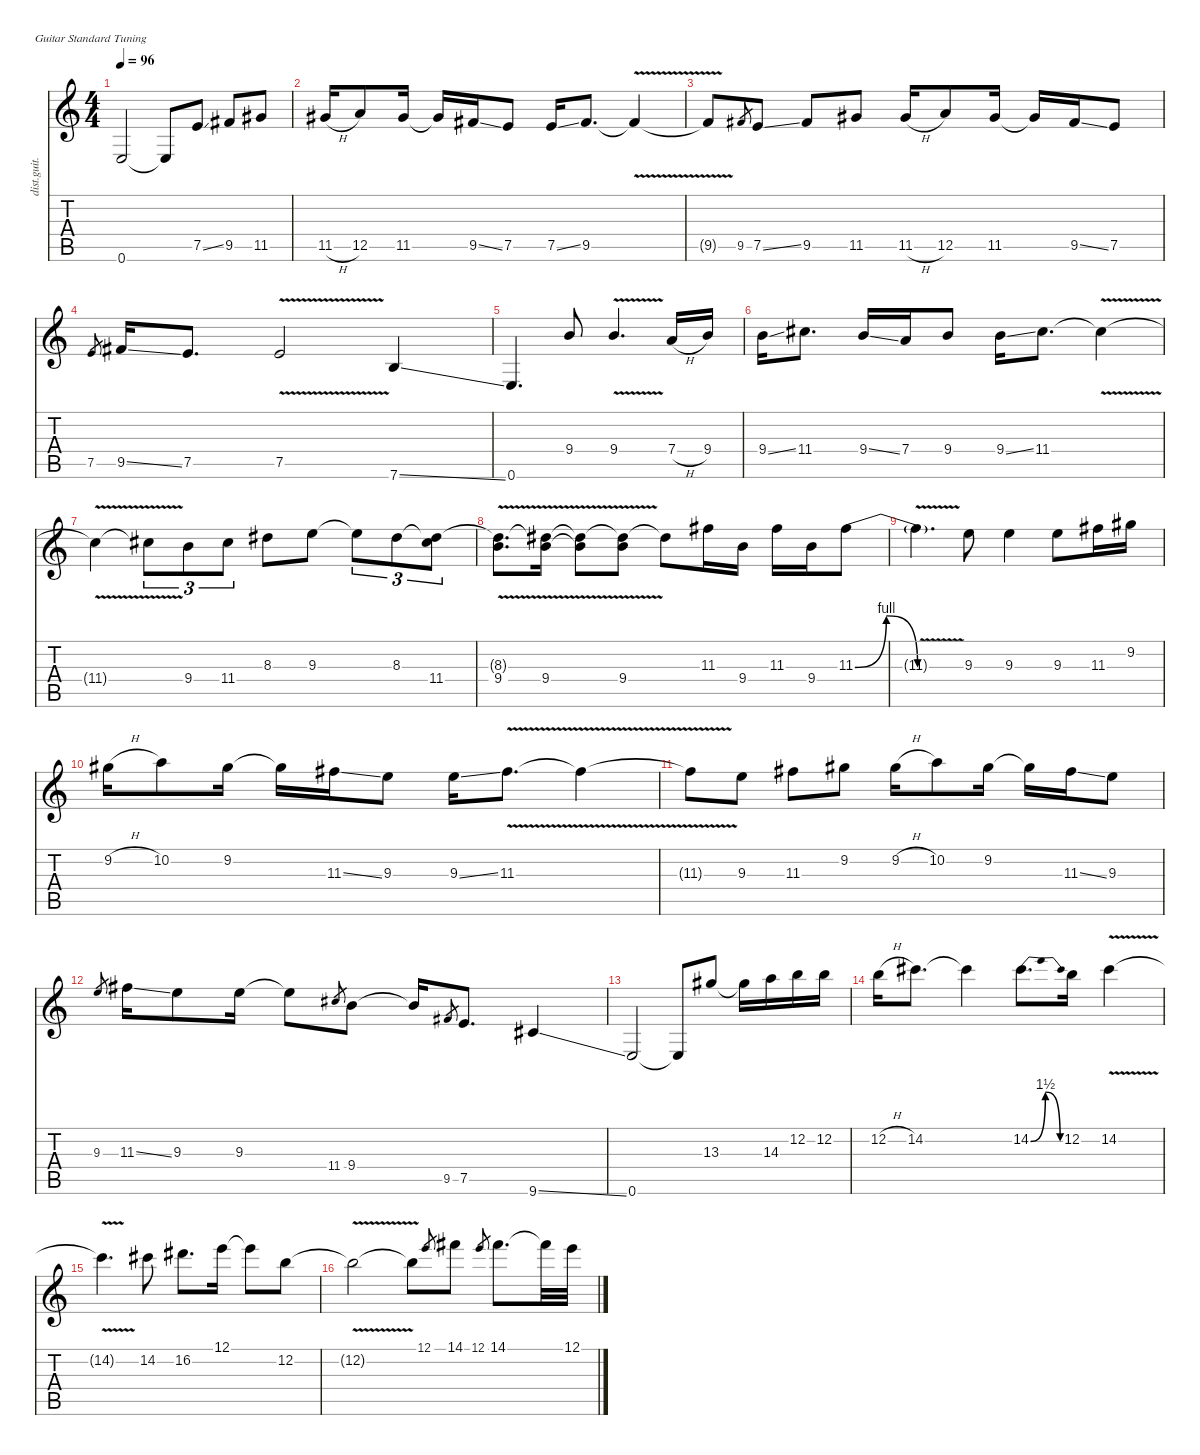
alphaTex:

\defaultSystemsLayout 4
\hideDynamics
\bracketExtendMode nobrackets
\otherSystemsTrackNameOrientation horizontal
\track ("Guitar 4" "dist.guit.") {instrument distortionguitar}
\staff {score tabs}
\tuning (E4 B3 G3 D3 A2 E2)
\ts (4 4)
\tempo 96
\clef g2
\ks c
0.6.2{dy f beam Up} 0.6{t}.8{beam Up} 7.5{ss}.8{beam Up} 9.5{acc #}.8{beam Up} 11.5{acc #}.8{beam Up} |
11.5{h acc #}.16{beam Up} 12.5.8{beam Up} 11.5{acc #}.16{beam Up} 11.5{t acc #}.16{beam Up} 9.5{ss acc #}.16{beam Up} 7.5.8{beam Up} 7.5{ss}.16{beam Up} 9.5{acc #}.8{d beam Up} 9.5{v t acc #}.4{beam Up} |
9.5{v t acc #}.8{beam Up} 9.5{acc #}.8{gr dy mf beam Up} 7.5{ss}.8{dy f beam Up} 9.5{acc #}.8{beam Up} 11.5{acc #}.8{beam Up} 11.5{h acc #}.16{beam Up} 12.5.8{beam Up} 11.5{acc #}.16{beam Up} 11.5{t acc #}.16{beam Up} 9.5{ss acc #}.16{beam Up} 7.5.8{beam Up} |
7.5.8{gr dy mf beam Up} 9.5{ss acc #}.16{dy f beam Up} 7.5.8{d beam Up} 7.5{v}.2{beam Up} 7.6{ss}.4{beam Up} |
0.6.4{d beam Up} 9.4.8{beam Up} 9.4{v}.4{d beam Up} 7.4{h}.16{beam Up} 9.4.16{beam Up} |
9.4{ss}.16{beam Down} 11.4{acc #}.8{d beam Down} 9.4{ss}.16{beam Up} 7.4.16{beam Up} 9.4.8{beam Up} 9.4{ss}.16{beam Down} 11.4{acc #}.8{d beam Down} 11.4{v t acc #}.4{beam Down} |
11.4{v t acc #}.4{beam Down} 11.4{v t acc #}.8{tu (3 2) beam Down} 9.4.8{tu (3 2) beam Down} 11.4{acc #}.8{tu (3 2) beam Down} 8.3{acc #}.8{beam Down} 9.3.8{beam Down} 9.3{t}.8{tu (3 2) beam Down} 8.3{acc #}.8{tu (3 2) beam Down} (11.4{acc #} 8.3{t acc #}).8{tu (3 2) beam Down} |
(9.4{v} 8.3{t acc #}).8{d beam Down} (9.4{v} 8.3{t acc #}).16{beam Down} (9.4{v t} 8.3{t acc #}).8{beam Down} (9.4{v} 8.3{t acc #}).8{beam Down} 8.3{t acc #}.8{beam Down} 11.3{acc #}.16{beam Down} 9.4.16{beam Down} 11.3{acc #}.16{beam Down} 9.4.16{beam Down} 11.3{be (bendrelease 0 0 30 4 30 4 60 0) acc #}.8{beam Down} |
11.3{v t acc #}.4{d beam Down} 9.3.8{beam Down} 9.3.4{beam Down} 9.3.8{beam Down} 11.3{acc #}.16{beam Down} 9.2{acc #}.16{beam Down} |
9.2{h acc #}.16{beam Down} 10.2.8{beam Down} 9.2{acc #}.16{beam Down} 9.2{t acc #}.16{beam Down} 11.3{ss acc #}.16{beam Down} 9.3.8{beam Down} 9.3{ss}.16{beam Down} 11.3{v acc #}.8{d beam Down} 11.3{v t acc #}.4{beam Down} |
11.3{v t acc #}.8{beam Down} 9.3.8{beam Down} 11.3{acc #}.8{beam Down} 9.2{acc #}.8{beam Down} 9.2{h acc #}.16{beam Down} 10.2.8{beam Down} 9.2{acc #}.16{beam Down} 9.2{t acc #}.16{beam Down} 11.3{ss acc #}.16{beam Down} 9.3.8{beam Down} |
9.3.8{gr dy mf beam Up} 11.3{ss acc #}.16{dy f beam Down} 9.3.8{beam Down} 9.3.16{beam Down} 9.3{t}.8{beam Down} 11.4{acc #}.8{gr dy mf beam Up} 9.4.8{dy f beam Down} 9.4{t}.16{beam Up} 9.5{acc #}.8{gr dy mf beam Up} 7.5.8{d dy f beam Up} 9.6{ss acc #}.4{beam Up} |
0.6.2{beam Up} 0.6{t}.8{beam Up} 13.3{acc #}.8{beam Up} 13.3{t acc #}.16{beam Down} 14.3.16{beam Down} 12.2.16{beam Down} 12.2.16{beam Down} |
12.2{h}.16{beam Down} 14.2{acc #}.8{d beam Down} 14.2{t acc #}.4{beam Down} 14.2{be (bendrelease 0 0 15 6 30 6 45 0) acc #}.8{d beam Down} 12.2.16{beam Down} 14.2{v acc #}.4{beam Down} |
14.2{v t acc #}.4{d beam Down} 14.2{acc #}.8{beam Down} 16.2{acc #}.8{d beam Down} 12.1.16{beam Down} 12.1{t}.8{beam Down} 12.2.8{beam Down} |
12.2{v t}.2{beam Down} 12.2{v t}.8{beam Down} 12.1.8{gr dy mf beam Up} 14.1{acc #}.8{dy f beam Down} 12.1.8{gr dy mf beam Up} 14.1{acc #}.8{d dy f beam Down} 14.1{t acc #}.32{beam Down} 12.1{h}.32{beam Down}
